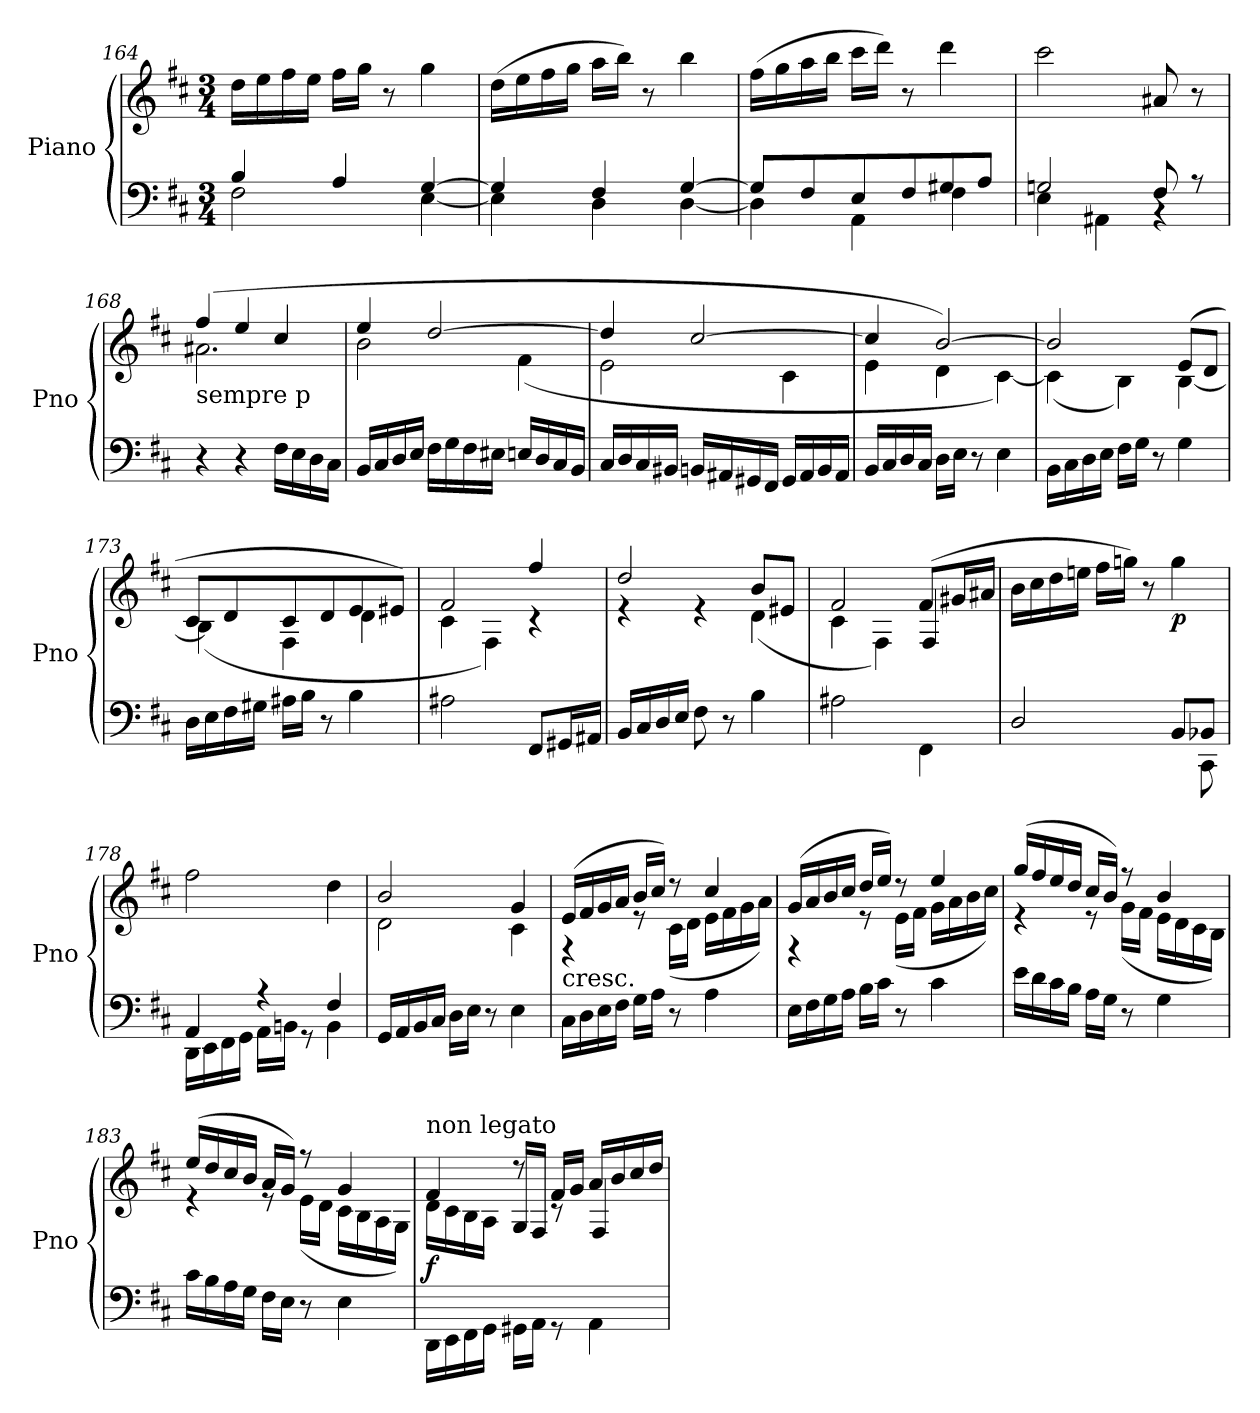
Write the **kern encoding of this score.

**kern	**kern	**dynam
*part1	*part1	*part1
*staff2	*staff1	*staff1/2
*I"Piano	*	*
*I'Pno	*	*
!!LO:LB:g=z
*clefF4	*clefG2	*
*k[f#c#]	*k[f#c#]	*
*D:	*D:	*
*M3/4	*M3/4	*
=164	=164	=164
*^	*	*
4B/	2F#\	16dd\LL	.
.	.	16ee\	.
.	.	16ff#\	.
.	.	16ee\JJ	.
4A/	.	16ff#\LL	.
.	.	16gg\JJ	.
.	.	8r	.
[4G/	[4E\	4gg\	.
=165	=165	=165	=165
4G/]	4E\]	(>16dd\LL	.
.	.	16ee\	.
.	.	16ff#\	.
.	.	16gg\JJ	.
4F#/	4D\	16aa\LL	.
.	.	16bb\JJ)	.
.	.	8r	.
[4G/	[4D\	4bb\	.
=166	=166	=166	=166
8G/L]	4D\]	(>16ff#\LL	.
.	.	16gg\	.
8F#/	.	16aa\	.
.	.	16bb\JJ	.
8E/	4AA\	16ccc#\LL	.
.	.	16ddd\JJ)	.
8F#/	.	8r	.
8G#X/	4F#\	4ddd\	.
8A/J	.	.	.
=167	=167	=167	=167
2Gn/	4E\	2ccc#\	.
.	4AA#X\	.	.
8F#/	4rBB	8a#X/	.
8rA	.	8r	.
*v	*v	*	*
=168	=168	=168
*	*^	*
!	!LO:TX:b:t=sempre p	!	!
4r	(>4ff#/	2.a#X\	.
4r	4ee/	.	.
16F#\LL	4cc#/	.	.
16E\	.	.	.
16D\	.	.	.
16C#\JJ	.	.	.
!!LO:PB:g=z	!!
=169	=169	=169	=169
16BB/LL	4ee/	2b\	.
16C#/	.	.	.
16D/	.	.	.
16E/JJ	.	.	.
16F#\LL	[2dd/	.	.
16G\	.	.	.
16F#\	.	.	.
16E#X\JJ	.	.	.
16En/LL	.	(<4f#\	.
16D/	.	.	.
16C#/	.	.	.
16BB/JJ	.	.	.
=170	=170	=170	=170
16C#/LL	4dd/]	2e\	.
16D/	.	.	.
16C#/	.	.	.
16BB#X/JJ	.	.	.
16BBn/LL	[2cc#/	.	.
16AA#X/	.	.	.
16GG#X/	.	.	.
16FF#/JJ	.	.	.
16GG#/LL	.	4c#\	.
16AA#/	.	.	.
16BB/	.	.	.
16AA#/JJ	.	.	.
=171	=171	=171	=171
16BB/LL	4cc#/]	4e\	.
16C#/	.	.	.
16D/	.	.	.
16C#/JJ	.	.	.
16D\LL	[2b/)	4d\	.
16E\JJ	.	.	.
8r	.	.	.
4E\	.	[4c#\)	.
=172	=172	=172	=172
16BB\LL	2b/]	(<4c#\]	.
16C#\	.	.	.
16D\	.	.	.
16E\JJ	.	.	.
16F#\LL	.	4B\)	.
16G\JJ	.	.	.
8r	.	.	.
4G\	(>8e/L	[4B\	.
.	8d/J	.	.
!!LO:LB:g=z	!!
=173	=173	=173	=173
16D\LL	8c#/L	(<4B\]	.
16E\	.	.	.
16F#\	8d/	.	.
16G#X\JJ	.	.	.
16A#X\LL	8c#/	4F#\	.
16B\JJ	.	.	.
8r	8d/	.	.
4B\	8e/	4d\	.
.	8e#X/J)	.	.
=174	=174	=174	=174
2A#X\	2f#/	4c#\	.
.	.	4F#\)	.
8FF#/L	4ff#/	4rc	.
16GG#X/L	.	.	.
16AA#X/JJ	.	.	.
=175	=175	=175	=175
16BB/LL	2dd/	4re	.
16C#/	.	.	.
16D/	.	.	.
16E/JJ	.	.	.
8F#\	.	4re	.
8r	.	.	.
4B\	8b/L	(<4d\	.
.	8e#X/J	.	.
=176	=176	=176	=176
2A#X\	2f#/	4c#\	.
.	.	4F#\)	.
4FF#\	(>8f#/L	4F#/	.
.	16g#X/L	.	.
.	16a#X/JJ	.	.
*	*v	*v	*
!!LO:LB:g=z
=177	=177	=177
*^	*	*
2D/	8ryy	16b\LL	.
.	.	16cc#\	.
*v	*v	*	*
.	16dd\	.
.	16een\JJ	.
.	16ff#\LL	.
.	16ggn\JJ)	.
.	8r	.
!	!	!LO:DY:b
8BB/L	4gg\	p
*^	*	*
8BB-X/J	8CC#\	.	.
=178	=178	=178	=178
4AA/	16DD\LL	2ff#\	.
.	16EE\	.	.
.	16FF#\	.	.
.	16GG\JJ	.	.
4rA	16AA\LL	.	.
.	16BBn\JJ	.	.
.	8rGG	.	.
4F#/	4BB\	4dd\	.
*v	*v	*	*
=179	=179	=179
*	*^	*
16GG/LL	2b/	2d\	.
16AA/	.	.	.
16BB/	.	.	.
16C#/JJ	.	.	.
16D\LL	.	.	.
16E\JJ	.	.	.
8r	.	.	.
4E\	4g/	4c#\	.
=180	=180	=180	=180
!	!LO:TX:b:t=cresc.	!	!
16C#\LL	(>16e/LL	4rF	.
16D\	16f#/	.	.
16E\	16g/	.	.
16F#\JJ	16a/JJ	.	.
16G\LL	16b/LL	8re	.
16A\JJ	16cc#/JJ)	.	.
8r	8rdd	(<16c#\LL	.
.	.	16d\JJ	.
4A\	4cc#/	16e\LL	.
.	.	16f#\	.
.	.	16g\	.
.	.	16a\JJ)	.
!!LO:LB:g=z	!!
=181	=181	=181	=181
16E\LL	(>16g/LL	4rF	.
16F#\	16a/	.	.
16G\	16b/	.	.
16A\JJ	16cc#/JJ	.	.
16B\LL	16dd/LL	8re	.
16c#\JJ	16ee/JJ)	.	.
8r	8rdd	(<16e\LL	.
.	.	16f#\JJ	.
4c#\	4ee/	16g\LL	.
.	.	16a\	.
.	.	16b\	.
.	.	16cc#\JJ)	.
=182	=182	=182	=182
16e\LL	(>16gg/LL	4re	.
16d\	16ff#/	.	.
16c#\	16ee/	.	.
16B\JJ	16dd/JJ	.	.
16A\LL	16cc#/LL	8re	.
16G\JJ	16b/JJ)	.	.
8r	8rff	(<16g\LL	.
.	.	16f#\JJ	.
4G\	4b/	16e\LL	.
.	.	16d\	.
.	.	16c#\	.
.	.	16B\JJ)	.
=183	=183	=183	=183
16c#\LL	(>16ee/LL	4re	.
16B\	16dd/	.	.
16A\	16cc#/	.	.
16G\JJ	16b/JJ	.	.
16F#\LL	16a/LL	8re	.
16E\JJ	16g/JJ)	.	.
8r	8rff	(<16e\LL	.
.	.	16d\JJ	.
4E\	4g/	16c#\LL	.
.	.	16B\	.
.	.	16A\	.
.	.	16G\JJ)	.
!!LO:LB:g=z	!!
=184	=184	=184	=184
!	!LO:TX:a:t=non legato	!	!
!	!	!	!LO:DY:b
16DD\LL	4f#/	16d\LL	f
16EE\	.	16c#\	.
16FF#\	.	16B\	.
16GG\JJ	.	16A\JJ	.
16GG#X\LL	8r	16G/LL	.
16AA\JJ	.	16F#/JJ	.
8rGG	16f#/LL	8rc	.
.	16g/JJ	.	.
4AA\	16a/LL	4F#/	.
.	16b/	.	.
.	16cc#/	.	.
.	16dd/JJ	.	.
*	*v	*v	*
=	=	=
*-	*-	*-
